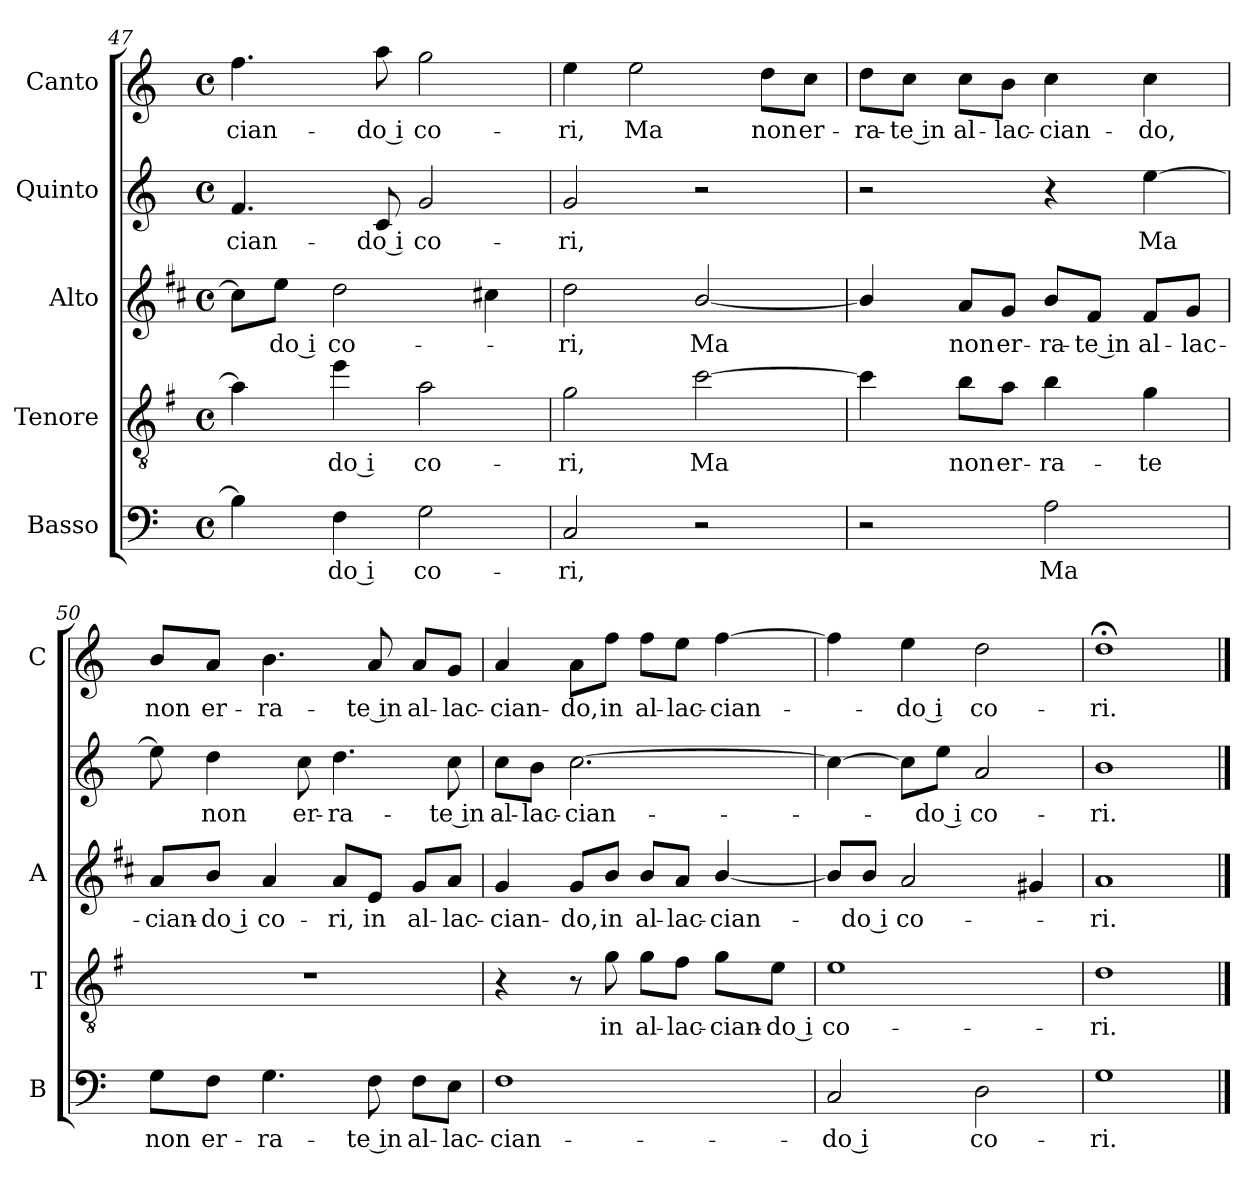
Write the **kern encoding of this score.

**kern	**text	**kern	**text	**kern	**text	**kern	**text	**kern	**text
*part5	*part5	*part4	*part4	*part3	*part3	*part2	*part2	*part1	*part1
*staff5	*staff5	*staff4	*staff4	*staff3	*staff3	*staff2	*staff2	*staff1	*staff1
*I"Basso	*	*I"Tenore	*	*I"Alto	*	*I"Quinto	*	*I"Canto	*
*I'B	*	*I'T	*	*I'A	*	*	*	*I'C	*
*clefF4	*	*clefGv2	*	*clefG2	*	*clefG2	*	*clefG2	*
*	*	*ITrd4c7	*	*ITrd1c2	*	*	*	*	*
*k[]	*	*k[]	*	*k[]	*	*k[]	*	*k[]	*
*C:	*	*C:	*	*C:	*	*C:	*	*C:	*
*M4/4	*	*M4/4	*	*M4/4	*	*M4/4	*	*M4/4	*
*met(c)	*	*met(c)	*	*met(c)	*	*met(c)	*	*met(c)	*
=47	=47	=47	=47	=47	=47	=47	=47	=47	=47
!	!	!	!	!	!	!	!LO:LY:b	!	!LO:LY:b
4B-\]	.	4d\]	.	8b-\L]	.	4.f/	-cian-	4.ff\	-cian-
!	!	!	!	!	!LO:LY:b	!	!	!	!
.	.	.	.	8dd\J	-do i	.	.	.	.
!	!LO:LY:b	!	!LO:LY:b	!	!LO:LY:b	!	!	!	!
4F\	-do i	4a\	-do i	2cc\	co-	.	.	.	.
!	!	!	!	!	!	!	!LO:LY:b	!	!LO:LY:b
.	.	.	.	.	.	8c/	-do i	8aa\	-do i
!	!LO:LY:b	!	!LO:LY:b	!	!	!	!LO:LY:b	!	!LO:LY:b
2G\	co-	2d\	co-	.	.	2g/	co-	2gg\	co-
.	.	.	.	4bn\	.	.	.	.	.
=48	=48	=48	=48	=48	=48	=48	=48	=48	=48
!	!LO:LY:b	!	!LO:LY:b	!	!LO:LY:b	!	!LO:LY:b	!	!LO:LY:b
2C/	-ri,	2c\	-ri,	2cc\	-ri,	2g/	-ri,	4ee\	-ri,
!	!	!	!	!	!	!	!	!	!LO:LY:b
.	.	.	.	.	.	.	.	2ee\	Ma
!	!	!	!LO:LY:b	!	!LO:LY:b	!	!	!	!
2r	.	[2f\	Ma	[2a/	Ma	2r	.	.	.
!	!	!	!	!	!	!	!	!	!LO:LY:b
.	.	.	.	.	.	.	.	8dd\L	non
!	!	!	!	!	!	!	!	!	!LO:LY:b
.	.	.	.	.	.	.	.	8cc\J	er-
=49	=49	=49	=49	=49	=49	=49	=49	=49	=49
!	!	!	!	!	!	!	!	!	!LO:LY:b
2r	.	4f\]	.	4a/]	.	2r	.	8dd\L	-ra-
!	!	!	!	!	!	!	!	!	!LO:LY:b
.	.	.	.	.	.	.	.	8cc\J	-te in
!	!	!	!LO:LY:b	!	!LO:LY:b	!	!	!	!LO:LY:b
.	.	8e\L	non	8g/L	non	.	.	8cc\L	al-
!	!	!	!LO:LY:b	!	!LO:LY:b	!	!	!	!LO:LY:b
.	.	8d\J	er-	8f/J	er-	.	.	8b\J	-lac-
!	!LO:LY:b	!	!LO:LY:b	!	!LO:LY:b	!	!	!	!LO:LY:b
2A\	Ma	4e\	-ra-	8a/L	-ra-	4r	.	4cc\	-cian-
!	!	!	!	!	!LO:LY:b	!	!	!	!
.	.	.	.	8e/J	-te in	.	.	.	.
!	!	!	!LO:LY:b	!	!LO:LY:b	!	!LO:LY:b	!	!LO:LY:b
.	.	4c\	-te	8e/L	al-	[4ee\	Ma	4cc\	-do,
!	!	!	!	!	!LO:LY:b	!	!	!	!
.	.	.	.	8f/J	-lac-	.	.	.	.
!!LO:LB:g=z
=50	=50	=50	=50	=50	=50	=50	=50	=50	=50
!	!LO:LY:b	!	!	!	!LO:LY:b	!	!	!	!LO:LY:b
8G\L	non	1r	.	8g/L	-cian-	8ee\]	.	8b/L	non
!	!LO:LY:b	!	!	!	!LO:LY:b	!	!LO:LY:b	!	!LO:LY:b
8F\J	er-	.	.	8a/J	-do i	4dd\	non	8a/J	er-
!	!LO:LY:b	!	!	!	!LO:LY:b	!	!	!	!LO:LY:b
4.G\	-ra-	.	.	4g/	co-	.	.	4.b\	-ra-
!	!	!	!	!	!	!	!LO:LY:b	!	!
.	.	.	.	.	.	8cc\	er-	.	.
!	!	!	!	!	!LO:LY:b	!	!LO:LY:b	!	!
.	.	.	.	8g/L	-ri,	4.dd\	-ra-	.	.
!	!LO:LY:b	!	!	!	!LO:LY:b	!	!	!	!LO:LY:b
8F\	-te in	.	.	8d/J	in	.	.	8a/	-te in
!	!LO:LY:b	!	!	!	!LO:LY:b	!	!	!	!LO:LY:b
8F\L	al-	.	.	8f/L	al-	.	.	8a/L	al-
!	!LO:LY:b	!	!	!	!LO:LY:b	!	!LO:LY:b	!	!LO:LY:b
8E\J	-lac-	.	.	8g/J	-lac-	8cc\	-te in	8g/J	-lac-
=51	=51	=51	=51	=51	=51	=51	=51	=51	=51
!	!LO:LY:b	!	!	!	!LO:LY:b	!	!LO:LY:b	!	!LO:LY:b
1F	-cian-	4r	.	4f/	-cian-	8cc\L	al-	4a/	-cian-
!	!	!	!	!	!	!	!LO:LY:b	!	!
.	.	.	.	.	.	8b\J	-lac-	.	.
!	!	!	!	!	!LO:LY:b	!	!LO:LY:b	!	!LO:LY:b
.	.	8r	.	8f/L	-do,	[2.cc\	-cian-	8a\L	-do,
!	!	!	!LO:LY:b	!	!LO:LY:b	!	!	!	!LO:LY:b
.	.	8c\	in	8a/J	in	.	.	8ff\J	in
!	!	!	!LO:LY:b	!	!LO:LY:b	!	!	!	!LO:LY:b
.	.	8c\L	al-	8a/L	al-	.	.	8ff\L	al-
!	!	!	!LO:LY:b	!	!LO:LY:b	!	!	!	!LO:LY:b
.	.	8B\J	-lac-	8g/J	-lac-	.	.	8ee\J	-lac-
!	!	!	!LO:LY:b	!	!LO:LY:b	!	!	!	!LO:LY:b
.	.	8c\L	-cian-	[4a/	-cian-	.	.	[4ff\	-cian-
!	!	!	!LO:LY:b	!	!	!	!	!	!
.	.	8A\J	-do i	.	.	.	.	.	.
=52	=52	=52	=52	=52	=52	=52	=52	=52	=52
!	!LO:LY:b	!	!LO:LY:b	!	!	!	!	!	!
2C/	-do i	1A	co-	8a/L]	.	4cc\_	.	4ff\]	.
!	!	!	!	!	!LO:LY:b	!	!	!	!
.	.	.	.	8a/J	-do i	.	.	.	.
!	!	!	!	!	!LO:LY:b	!	!	!	!LO:LY:b
.	.	.	.	2g/	co-	8cc\L]	.	4ee\	-do i
!	!	!	!	!	!	!	!LO:LY:b	!	!
.	.	.	.	.	.	8ee\J	-do i	.	.
!	!LO:LY:b	!	!	!	!	!	!LO:LY:b	!	!LO:LY:b
2D\	co-	.	.	.	.	2a/	co-	2dd\	co-
.	.	.	.	4f#X/	.	.	.	.	.
=53	=53	=53	=53	=53	=53	=53	=53	=53	=53
!	!LO:LY:b	!	!LO:LY:b	!	!LO:LY:b	!	!LO:LY:b	!	!LO:LY:b
1G	-ri.	1G	-ri.	1g	-ri.	1b	-ri.	1dd;<	-ri.
==	==	==	==	==	==	==	==	==	==
*-	*-	*-	*-	*-	*-	*-	*-	*-	*-
